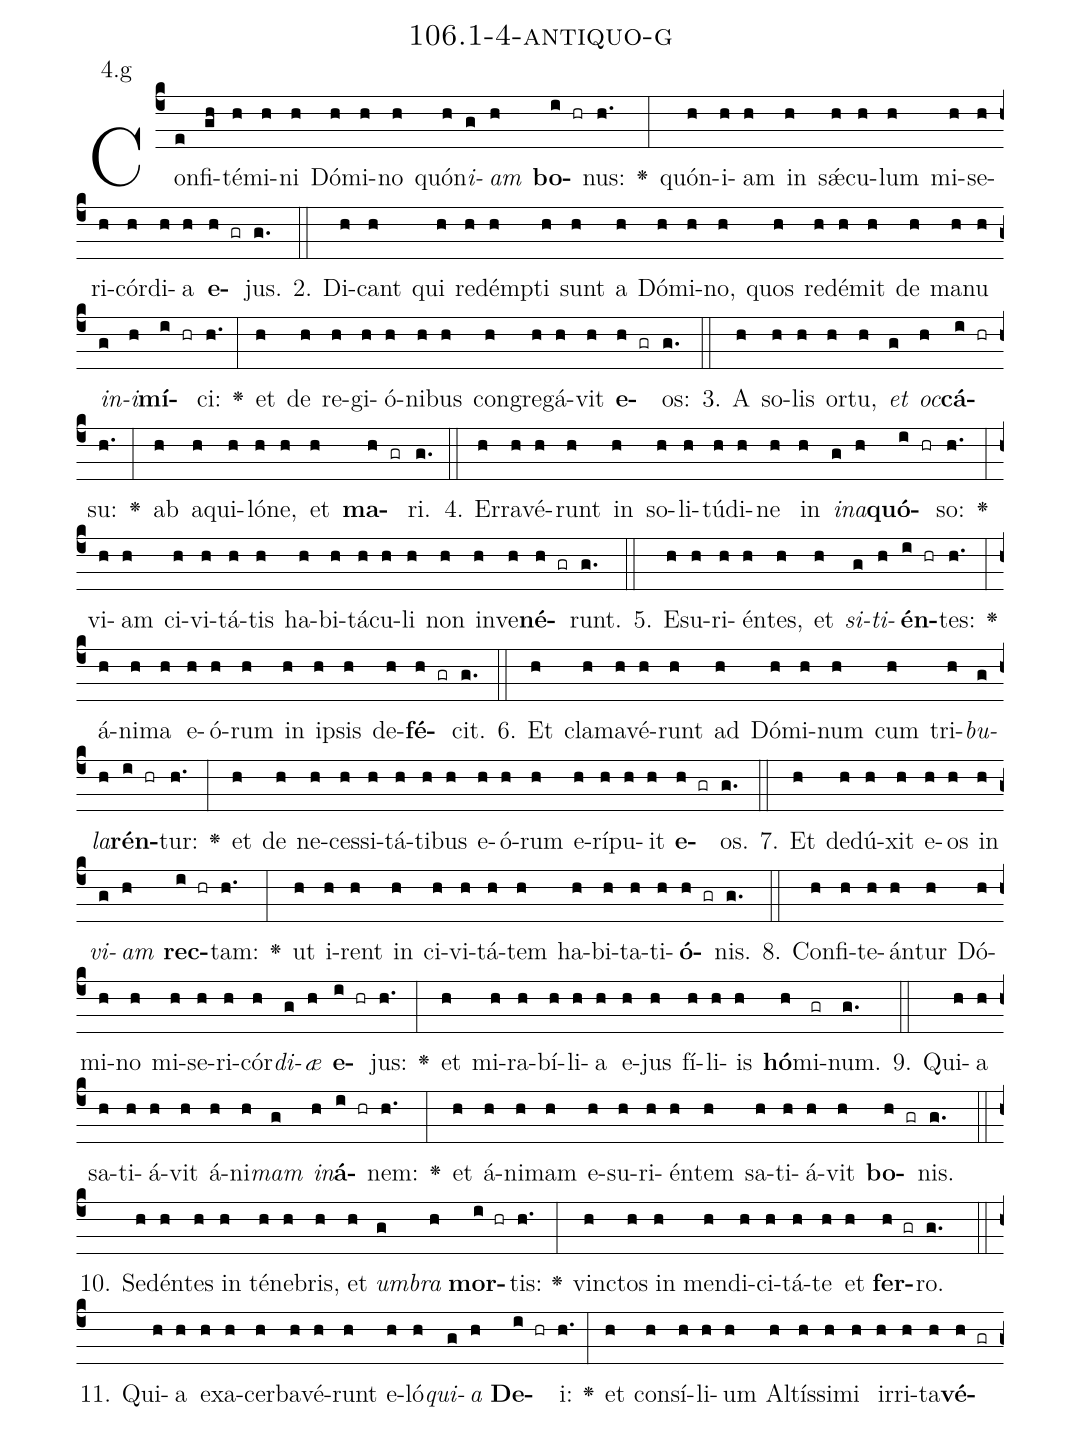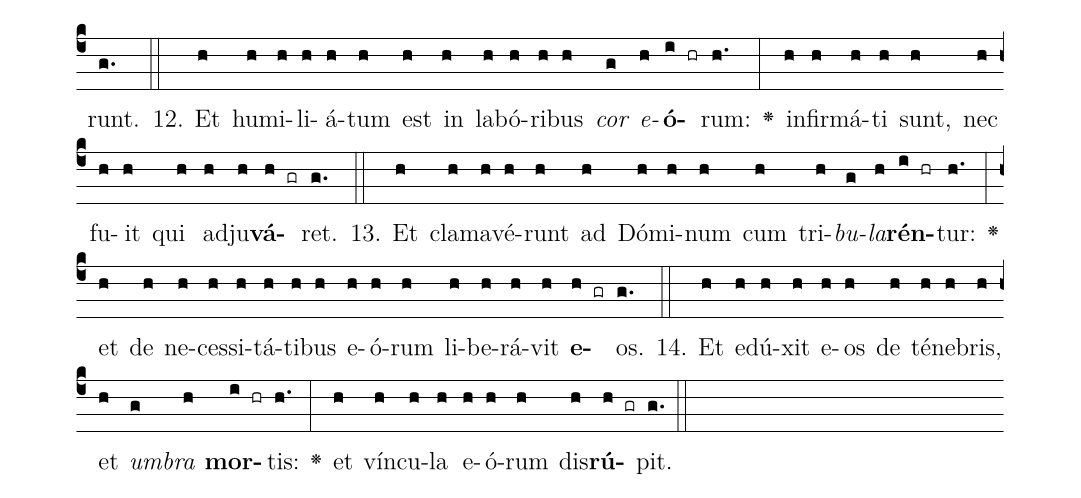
name: 106.1-4-antiquo-g;
annotation: 4.g;
%%
(c4)Con(e)fi(gh)té(h)mi(h)ni(h) Dó(h)mi(h)no(h) quón(h)<i>i</i>(g)<i>am</i>(h) <b>bo</b>(i hr)nus:(h.) <v>\greheightstar</v>(:) quón(h)i(h)am(h) in(h) sǽ(h)cu(h)lum(h) mi(h)se(h)ri(h)cór(h)di(h)a(h) <b>e</b>(h gr)jus.(g.) (::)
2. Di(h)cant(h) qui(h) red(h)émp(h)ti(h) sunt(h) a(h) Dó(h)mi(h)no,(h) quos(h) red(h)é(h)mit(h) de(h) ma(h)nu(h) <i>in</i>(g)<i>i</i>(h)<b>mí</b>(i hr)ci:(h.) <v>\greheightstar</v>(:) et(h) de(h) re(h)gi(h)ó(h)ni(h)bus(h) con(h)gre(h)gá(h)vit(h) <b>e</b>(h gr)os:(g.) (::)
3. A(h) so(h)lis(h) or(h)tu,(h) <i>et</i>(g) <i>oc</i>(h)<b>cá</b>(i hr)su:(h.) <v>\greheightstar</v>(:) ab(h) a(h)qui(h)ló(h)ne,(h) et(h) <b>ma</b>(h gr)ri.(g.) (::)
4. Er(h)ra(h)vé(h)runt(h) in(h) so(h)li(h)tú(h)di(h)ne(h) in(h) <i>in</i>(g)<i>a</i>(h)<b>quó</b>(i hr)so:(h.) <v>\greheightstar</v>(:) vi(h)am(h) ci(h)vi(h)tá(h)tis(h) ha(h)bi(h)tá(h)cu(h)li(h) non(h) in(h)ve(h)<b>né</b>(h gr)runt.(g.) (::)
5. E(h)su(h)ri(h)én(h)tes,(h) et(h) <i>si</i>(g)<i>ti</i>(h)<b>én</b>(i hr)tes:(h.) <v>\greheightstar</v>(:) á(h)ni(h)ma(h) e(h)ó(h)rum(h) in(h) ip(h)sis(h) de(h)<b>fé</b>(h gr)cit.(g.) (::)
6. Et(h) cla(h)ma(h)vé(h)runt(h) ad(h) Dó(h)mi(h)num(h) cum(h) tri(h)<i>bu</i>(g)<i>la</i>(h)<b>rén</b>(i hr)tur:(h.) <v>\greheightstar</v>(:) et(h) de(h) ne(h)ces(h)si(h)tá(h)ti(h)bus(h) e(h)ó(h)rum(h) e(h)rí(h)pu(h)it(h) <b>e</b>(h gr)os.(g.) (::)
7. Et(h) de(h)dú(h)xit(h) e(h)os(h) in(h) <i>vi</i>(g)<i>am</i>(h) <b>rec</b>(i hr)tam:(h.) <v>\greheightstar</v>(:) ut(h) i(h)rent(h) in(h) ci(h)vi(h)tá(h)tem(h) ha(h)bi(h)ta(h)ti(h)<b>ó</b>(h gr)nis.(g.) (::)
8. Con(h)fi(h)te(h)án(h)tur(h) Dó(h)mi(h)no(h) mi(h)se(h)ri(h)cór(h)<i>di</i>(g)<i>æ</i>(h) <b>e</b>(i hr)jus:(h.) <v>\greheightstar</v>(:) et(h) mi(h)ra(h)bí(h)li(h)a(h) e(h)jus(h) fí(h)li(h)is(h) <b>hó</b>(h)mi(gr)num.(g.) (::)
9. Qui(h)a(h) sa(h)ti(h)á(h)vit(h) á(h)ni(h)<i>mam</i>(g) <i>in</i>(h)<b>á</b>(i hr)nem:(h.) <v>\greheightstar</v>(:) et(h) á(h)ni(h)mam(h) e(h)su(h)ri(h)én(h)tem(h) sa(h)ti(h)á(h)vit(h) <b>bo</b>(h gr)nis.(g.) (::)
10. Se(h)dén(h)tes(h) in(h) té(h)ne(h)bris,(h) et(h) <i>um</i>(g)<i>bra</i>(h) <b>mor</b>(i hr)tis:(h.) <v>\greheightstar</v>(:) vinc(h)tos(h) in(h) men(h)di(h)ci(h)tá(h)te(h) et(h) <b>fer</b>(h gr)ro.(g.) (::)
11. Qui(h)a(h) ex(h)a(h)cer(h)ba(h)vé(h)runt(h) e(h)ló(h)<i>qui</i>(g)<i>a</i>(h) <b>De</b>(i hr)i:(h.) <v>\greheightstar</v>(:) et(h) con(h)sí(h)li(h)um(h) Al(h)tís(h)si(h)mi(h) ir(h)ri(h)ta(h)<b>vé</b>(h gr)runt.(g.) (::)
12. Et(h) hu(h)mi(h)li(h)á(h)tum(h) est(h) in(h) la(h)bó(h)ri(h)bus(h) <i>cor</i>(g) <i>e</i>(h)<b>ó</b>(i hr)rum:(h.) <v>\greheightstar</v>(:) in(h)fir(h)má(h)ti(h) sunt,(h) nec(h) fu(h)it(h) qui(h) ad(h)ju(h)<b>vá</b>(h gr)ret.(g.) (::)
13. Et(h) cla(h)ma(h)vé(h)runt(h) ad(h) Dó(h)mi(h)num(h) cum(h) tri(h)<i>bu</i>(g)<i>la</i>(h)<b>rén</b>(i hr)tur:(h.) <v>\greheightstar</v>(:) et(h) de(h) ne(h)ces(h)si(h)tá(h)ti(h)bus(h) e(h)ó(h)rum(h) li(h)be(h)rá(h)vit(h) <b>e</b>(h gr)os.(g.) (::)
14. Et(h) e(h)dú(h)xit(h) e(h)os(h) de(h) té(h)ne(h)bris,(h) et(h) <i>um</i>(g)<i>bra</i>(h) <b>mor</b>(i hr)tis:(h.) <v>\greheightstar</v>(:) et(h) vín(h)cu(h)la(h) e(h)ó(h)rum(h) dis(h)<b>rú</b>(h gr)pit.(g.) (::)
